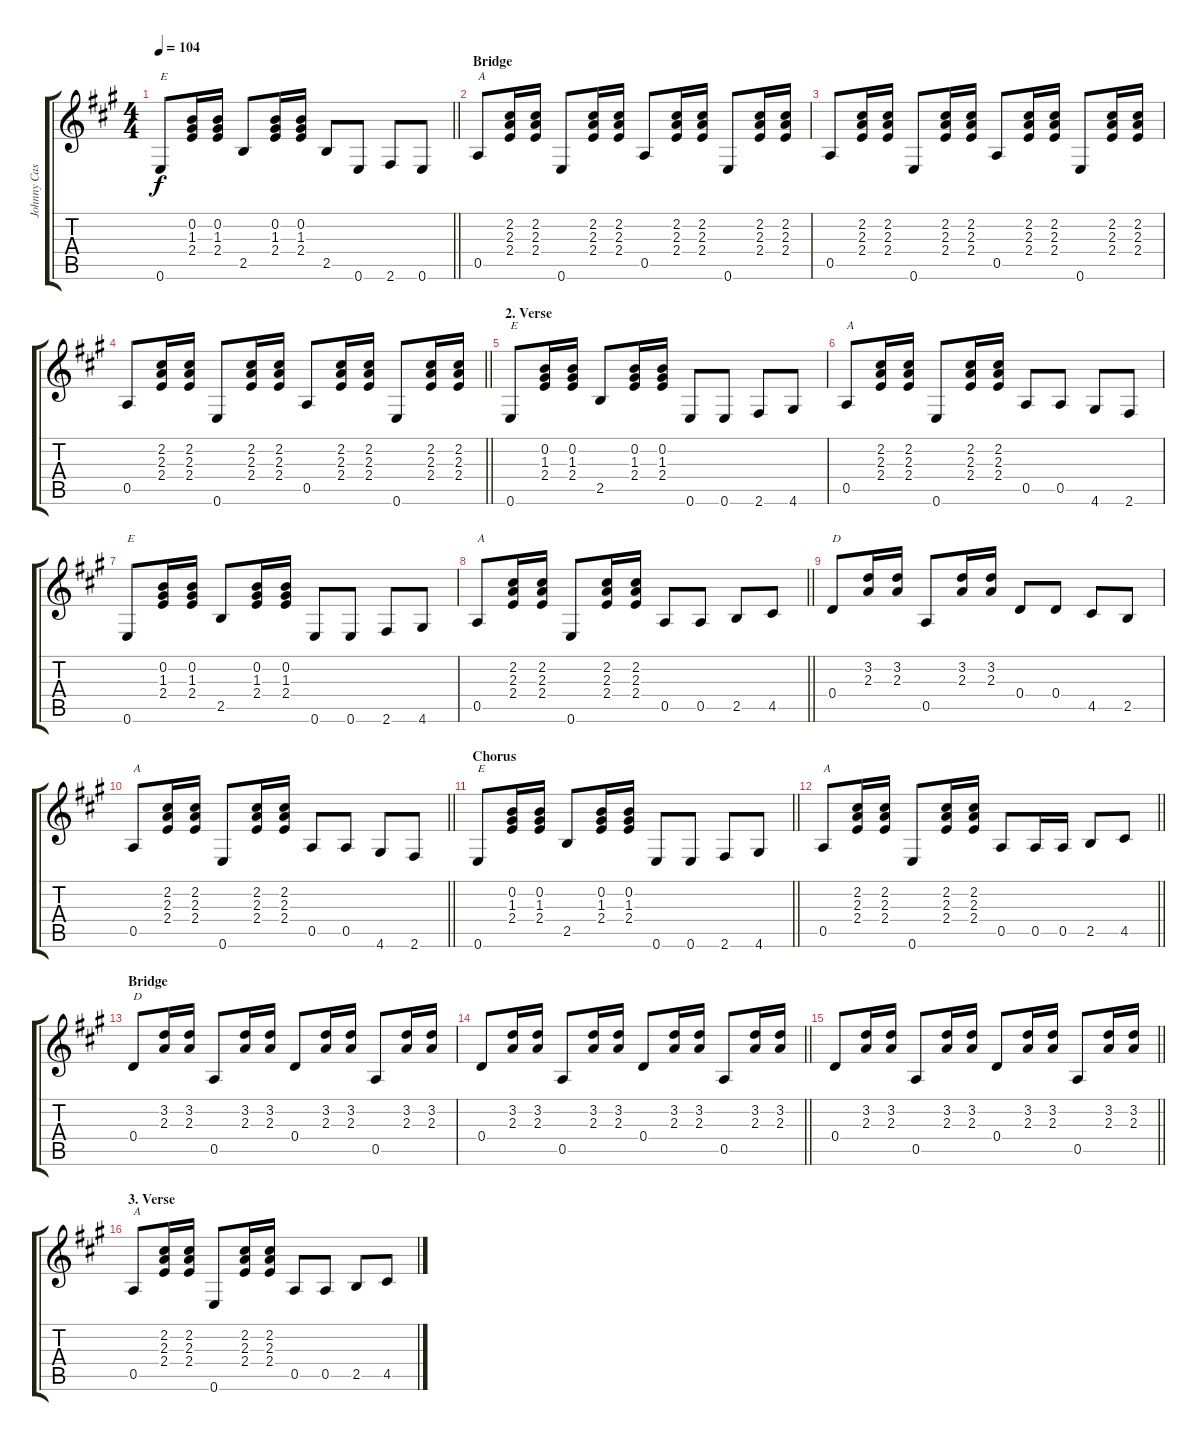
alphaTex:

\track ("Johnny Cash (Lead)" "Johnny Cas") {mute instrument acousticguitarsteel}
\staff {score tabs}
\tuning (E4 B3 G3 D3 A2 E2) {hide}
\ts (4 4)
\tempo 104
\clef g2
\barLineRight lightlight
\ks a
0.6.8{txt "E" dy f} (0.2 1.3 2.4).16 (0.2 1.3 2.4).16 2.5.8 (0.2 1.3 2.4).16 (0.2 1.3 2.4).16 2.5.8 0.6.8 2.6.8 0.6.8 |
\section ("" "Bridge")
0.5.8{txt "A"} (2.2 2.3 2.4).16 (2.2 2.3 2.4).16 0.6.8 (2.2 2.3 2.4).16 (2.2 2.3 2.4).16 0.5.8 (2.2 2.3 2.4).16 (2.2 2.3 2.4).16 0.6.8 (2.2 2.3 2.4).16 (2.2 2.3 2.4).16 |
0.5.8 (2.2 2.3 2.4).16 (2.2 2.3 2.4).16 0.6.8 (2.2 2.3 2.4).16 (2.2 2.3 2.4).16 0.5.8 (2.2 2.3 2.4).16 (2.2 2.3 2.4).16 0.6.8 (2.2 2.3 2.4).16 (2.2 2.3 2.4).16 |
\barLineRight lightlight
0.5.8 (2.2 2.3 2.4).16 (2.2 2.3 2.4).16 0.6.8 (2.2 2.3 2.4).16 (2.2 2.3 2.4).16 0.5.8 (2.2 2.3 2.4).16 (2.2 2.3 2.4).16 0.6.8 (2.2 2.3 2.4).16 (2.2 2.3 2.4).16 |
\section ("" "2. Verse")
0.6.8{txt "E"} (0.2 1.3 2.4).16 (0.2 1.3 2.4).16 2.5.8 (0.2 1.3 2.4).16 (0.2 1.3 2.4).16 0.6.8 0.6.8 2.6.8 4.6.8 |
0.5.8{txt "A"} (2.2 2.3 2.4).16 (2.2 2.3 2.4).16 0.6.8 (2.2 2.3 2.4).16 (2.2 2.3 2.4).16 0.5.8 0.5.8 4.6.8 2.6.8 |
0.6.8{txt "E"} (0.2 1.3 2.4).16 (0.2 1.3 2.4).16 2.5.8 (0.2 1.3 2.4).16 (0.2 1.3 2.4).16 0.6.8 0.6.8 2.6.8 4.6.8 |
\barLineRight lightlight
0.5.8{txt "A"} (2.2 2.3 2.4).16 (2.2 2.3 2.4).16 0.6.8 (2.2 2.3 2.4).16 (2.2 2.3 2.4).16 0.5.8 0.5.8 2.5.8 4.5.8 |
0.4.8{txt "D"} (3.2 2.3).16 (3.2 2.3).16 0.5.8 (3.2 2.3).16 (3.2 2.3).16 0.4.8 0.4.8 4.5.8 2.5.8 |
\barLineRight lightlight
0.5.8{txt "A"} (2.2 2.3 2.4).16 (2.2 2.3 2.4).16 0.6.8 (2.2 2.3 2.4).16 (2.2 2.3 2.4).16 0.5.8 0.5.8 4.6.8 2.6.8 |
\section ("" "Chorus")
\barLineRight lightlight
0.6.8{txt "E"} (0.2 1.3 2.4).16 (0.2 1.3 2.4).16 2.5.8 (0.2 1.3 2.4).16 (0.2 1.3 2.4).16 0.6.8 0.6.8 2.6.8 4.6.8 |
\barLineRight lightlight
0.5.8{txt "A"} (2.2 2.3 2.4).16 (2.2 2.3 2.4).16 0.6.8 (2.2 2.3 2.4).16 (2.2 2.3 2.4).16 0.5.8 0.5.16 0.5.16 2.5.8 4.5.8 |
\section ("" "Bridge")
0.4.8{txt "D"} (3.2 2.3).16 (3.2 2.3).16 0.5.8 (3.2 2.3).16 (3.2 2.3).16 0.4.8 (3.2 2.3).16 (3.2 2.3).16 0.5.8 (3.2 2.3).16 (3.2 2.3).16 |
\barLineRight lightlight
0.4.8 (3.2 2.3).16 (3.2 2.3).16 0.5.8 (3.2 2.3).16 (3.2 2.3).16 0.4.8 (3.2 2.3).16 (3.2 2.3).16 0.5.8 (3.2 2.3).16 (3.2 2.3).16 |
\barLineRight lightlight
0.4.8 (3.2 2.3).16 (3.2 2.3).16 0.5.8 (3.2 2.3).16 (3.2 2.3).16 0.4.8 (3.2 2.3).16 (3.2 2.3).16 0.5.8 (3.2 2.3).16 (3.2 2.3).16 |
\section ("" "3. Verse")
0.5.8{txt "A"} (2.2 2.3 2.4).16 (2.2 2.3 2.4).16 0.6.8 (2.2 2.3 2.4).16 (2.2 2.3 2.4).16 0.5.8 0.5.8 2.5.8 4.5.8
